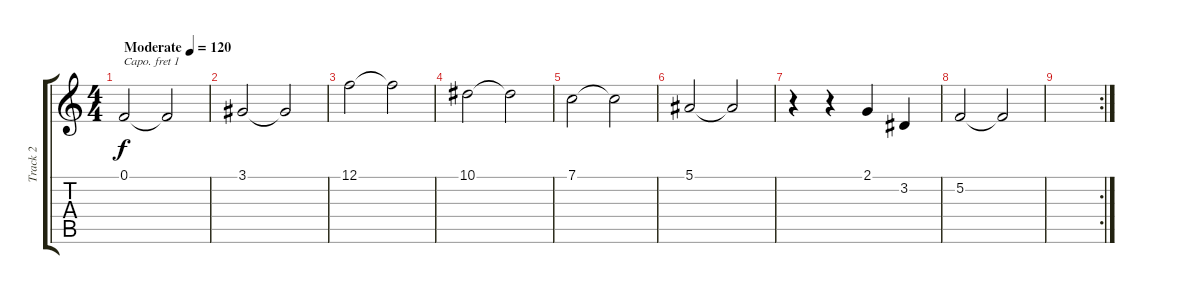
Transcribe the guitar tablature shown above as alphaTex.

\track ("Track 2" "Track 2") {instrument flute}
\staff {score tabs}
\capo 1
\tuning (E4 B3 G3 D3 A2 E2) {hide}
\ts (4 4)
\tempo (120 "Moderate")
\clef g2
\ks c
0.1.2{dy f instrument flute} 0.1{t}.2 |
3.1.2 3.1{t}.2 |
12.1.2 12.1{t}.2 |
10.1.2 10.1{t}.2 |
7.1.2 7.1{t}.2 |
5.1.2 5.1{t}.2 |
r.4 r.4 2.1.4 3.2.4 |
5.2.2 5.2{t}.2 |
\rc 2
